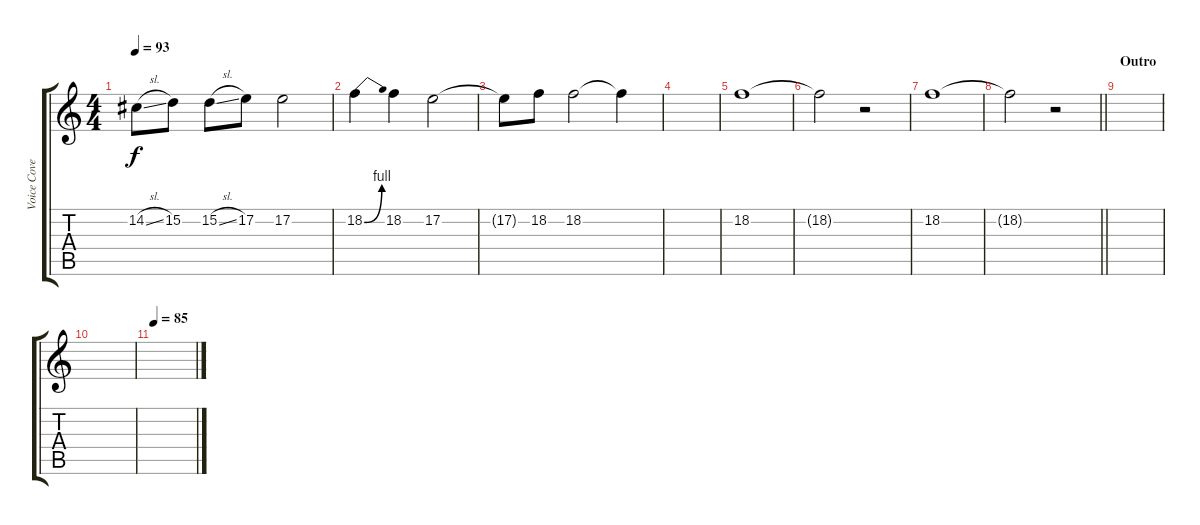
\track ("Voice Cover" "Voice Cove") {instrument synthstrings1}
\staff {score tabs}
\tuning (E4 B3 G3 D3 A2 E2) {hide}
\ts (4 4)
\tempo 93
\clef g2
\ks c
14.2{sl}.8{dy f} 15.2.8 15.2{sl}.8 17.2.8 17.2.2 |
18.2{be (bend 0 0 60 4)}.4 18.2.4 17.2.2 |
17.2{t}.8 18.2.8 18.2.2 18.2{t}.4 |
|
18.2.1 |
18.2{t}.2 r.2 |
18.2.1 |
\barLineRight lightlight
18.2{t}.2 r.2 |
\section ("" "Outro")
|
|
\tempo 85
